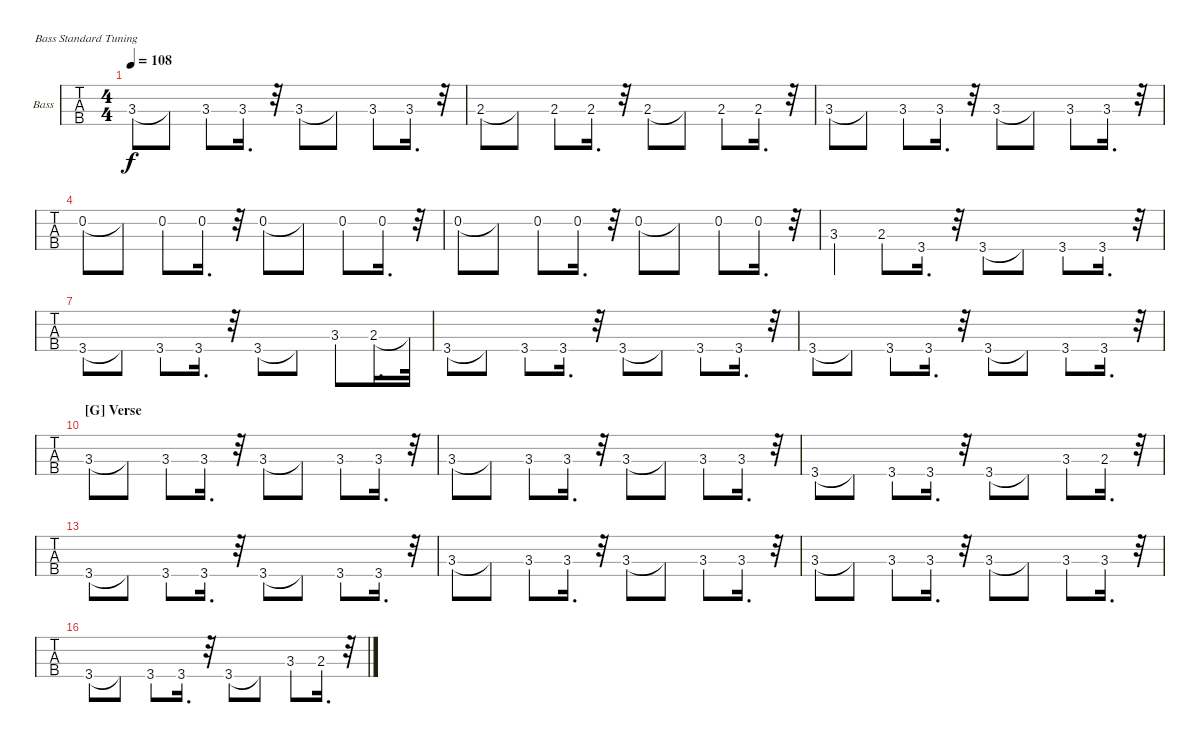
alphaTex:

\defaultSystemsLayout 4
\bracketExtendMode nobrackets
\firstSystemTrackNameOrientation horizontal
\otherSystemsTrackNameOrientation horizontal
\defaultBarNumberDisplay FirstOfSystem
\track ("Bass" "Bass") {instrument electricbassfinger}
\staff {tabs}
\tuning (G2 D2 A1 E1)
\ts (4 4)
\tempo 108
\clef f4
\scale
0.25
\ks c
3.3.8{dy f} 3.3{t}.8 3.3.8 3.3.16{d} r.32 3.3.8 3.3{t}.8 3.3.8 3.3.16{d} r.32 |
\scale
0.25 2.3.8 2.3{t}.8 2.3.8 2.3.16{d} r.32 2.3.8 2.3{t}.8 2.3.8 2.3.16{d} r.32 |
\scale
0.25 3.3.8 3.3{t}.8 3.3.8 3.3.16{d} r.32 3.3.8 3.3{t}.8 3.3.8 3.3.16{d} r.32 |
\scale
0.25 0.2.8 0.2{t}.8 0.2.8 0.2.16{d} r.32 0.2.8 0.2{t}.8 0.2.8 0.2.16{d} r.32 |
\scale
0.25 0.2.8 0.2{t}.8 0.2.8 0.2.16{d} r.32 0.2.8 0.2{t}.8 0.2.8 0.2.16{d} r.32 |
\scale
0.25 3.3.4 2.3.8 3.4.16{d} r.32 3.4.8 3.4{t}.8 3.4.8 3.4.16{d} r.32 |
\scale
0.25 3.4.8 3.4{t}.8 3.4.8 3.4.16{d} r.32 3.4.8 3.4{t}.8 3.3.8 2.3.16{d} 2.3{t}.32 |
\scale
0.25 3.4.8 3.4{t}.8 3.4.8 3.4.16{d} r.32 3.4.8 3.4{t}.8 3.4.8 3.4.16{d} r.32 |
\scale
0.25 3.4.8 3.4{t}.8 3.4.8 3.4.16{d} r.32 3.4.8 3.4{t}.8 3.4.8 3.4.16{d} r.32 |
\section ("G" "Verse")
\scale
0.25 3.3.8 3.3{t}.8 3.3.8 3.3.16{d} r.32 3.3.8 3.3{t}.8 3.3.8 3.3.16{d} r.32 |
\scale
0.25 3.3.8 3.3{t}.8 3.3.8 3.3.16{d} r.32 3.3.8 3.3{t}.8 3.3.8 3.3.16{d} r.32 |
\scale
0.25 3.4.8 3.4{t}.8 3.4.8 3.4.16{d} r.32 3.4.8 3.4{t}.8 3.3.8 2.3.16{d} r.32 |
\scale
0.25 3.4.8 3.4{t}.8 3.4.8 3.4.16{d} r.32 3.4.8 3.4{t}.8 3.4.8 3.4.16{d} r.32 |
\scale
0.25 3.3.8 3.3{t}.8 3.3.8 3.3.16{d} r.32 3.3.8 3.3{t}.8 3.3.8 3.3.16{d} r.32 |
\scale
0.25 3.3.8 3.3{t}.8 3.3.8 3.3.16{d} r.32 3.3.8 3.3{t}.8 3.3.8 3.3.16{d} r.32 |
\scale
0.25 3.4.8 3.4{t}.8 3.4.8 3.4.16{d} r.32 3.4.8 3.4{t}.8 3.3.8 2.3.16{d} r.32
